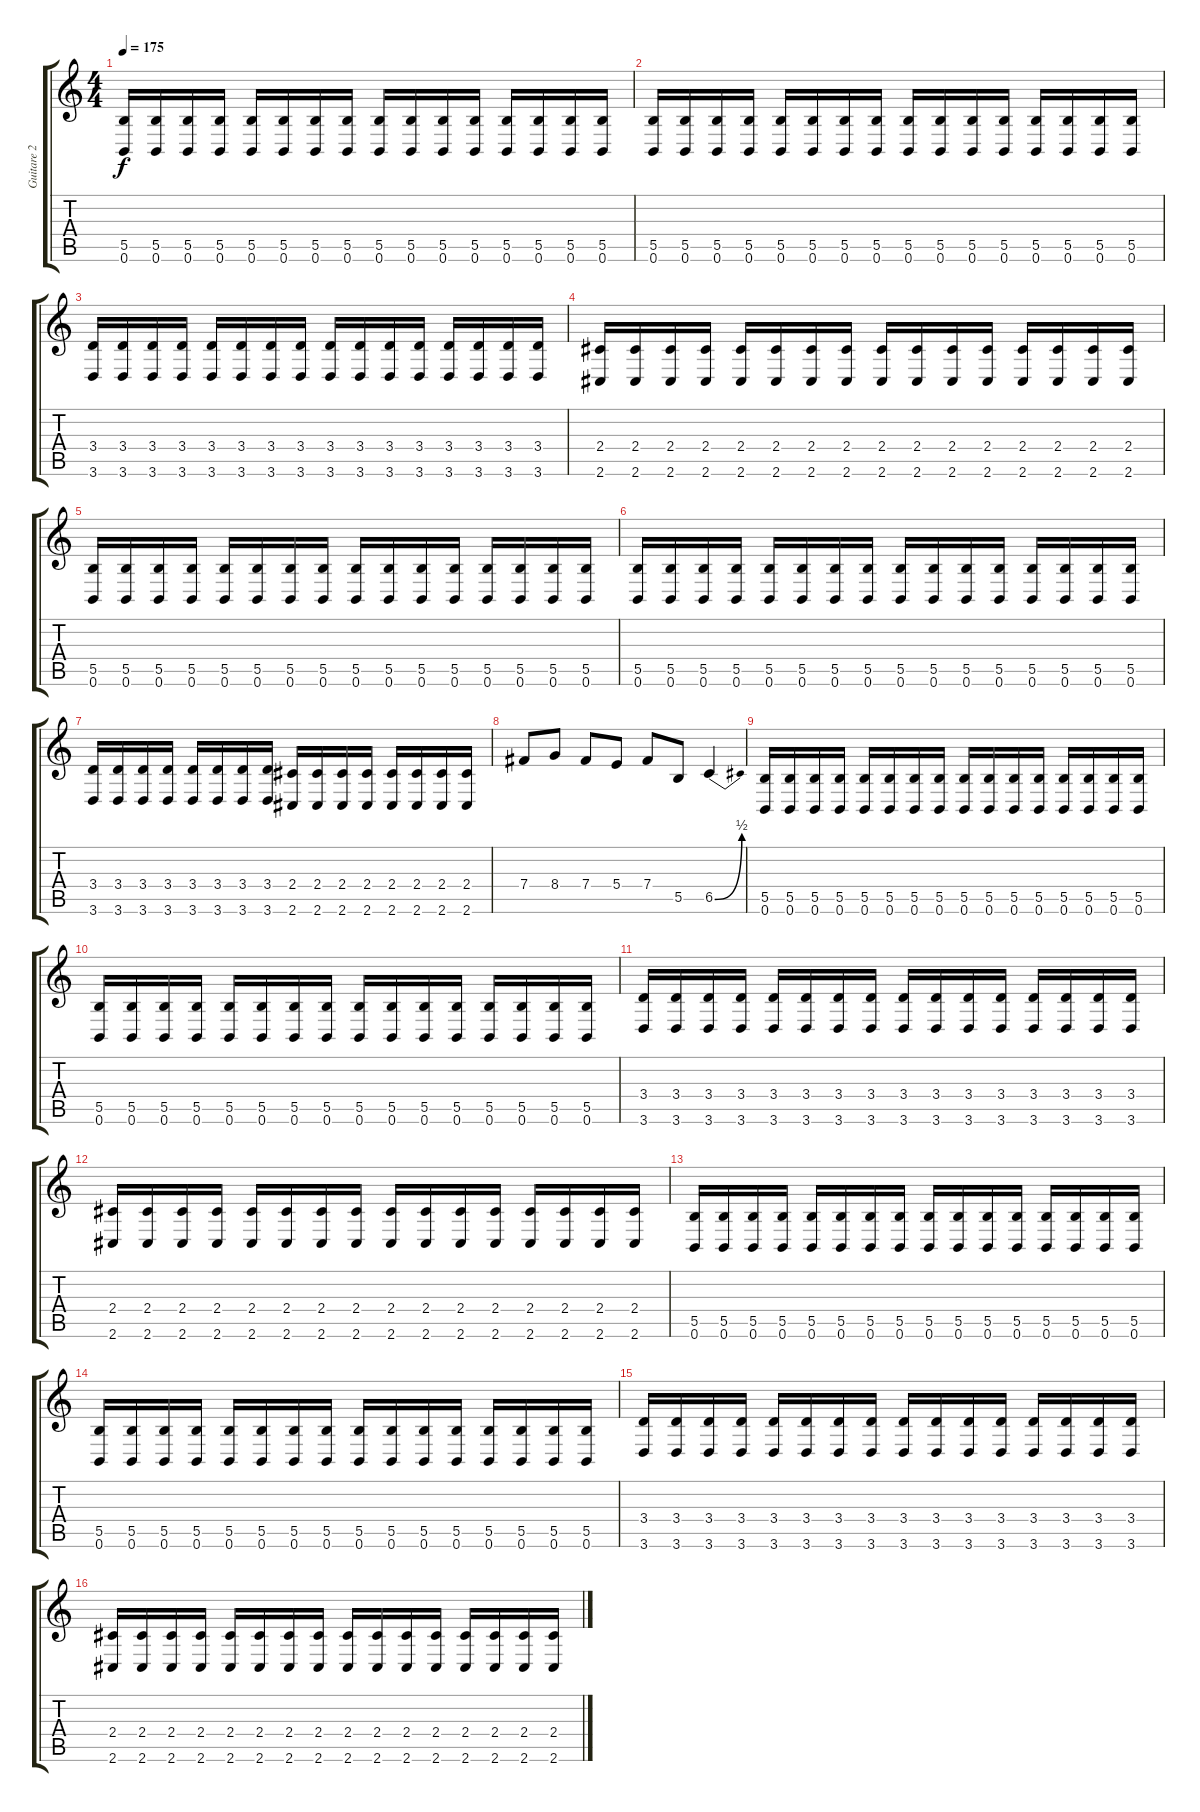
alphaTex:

\track ("Guitare 2" "Guitare 2") {instrument distortionguitar}
\staff {score tabs}
\tuning (Db4 Ab3 E3 B2 Gb2 B1) {hide}
\ts (4 4)
\tempo 175
\clef g2
\ks c
(5.5 0.6).16{dy f} (5.5 0.6).16 (5.5 0.6).16 (5.5 0.6).16 (5.5 0.6).16 (5.5 0.6).16 (5.5 0.6).16 (5.5 0.6).16 (5.5 0.6).16 (5.5 0.6).16 (5.5 0.6).16 (5.5 0.6).16 (5.5 0.6).16 (5.5 0.6).16 (5.5 0.6).16 (5.5 0.6).16 |
(5.5 0.6).16 (5.5 0.6).16 (5.5 0.6).16 (5.5 0.6).16 (5.5 0.6).16 (5.5 0.6).16 (5.5 0.6).16 (5.5 0.6).16 (5.5 0.6).16 (5.5 0.6).16 (5.5 0.6).16 (5.5 0.6).16 (5.5 0.6).16 (5.5 0.6).16 (5.5 0.6).16 (5.5 0.6).16 |
(3.4 3.6).16 (3.4 3.6).16 (3.4 3.6).16 (3.4 3.6).16 (3.4 3.6).16 (3.4 3.6).16 (3.4 3.6).16 (3.4 3.6).16 (3.4 3.6).16 (3.4 3.6).16 (3.4 3.6).16 (3.4 3.6).16 (3.4 3.6).16 (3.4 3.6).16 (3.4 3.6).16 (3.4 3.6).16 |
(2.4 2.6).16 (2.4 2.6).16 (2.4 2.6).16 (2.4 2.6).16 (2.4 2.6).16 (2.4 2.6).16 (2.4 2.6).16 (2.4 2.6).16 (2.4 2.6).16 (2.4 2.6).16 (2.4 2.6).16 (2.4 2.6).16 (2.4 2.6).16 (2.4 2.6).16 (2.4 2.6).16 (2.4 2.6).16 |
(5.5 0.6).16 (5.5 0.6).16 (5.5 0.6).16 (5.5 0.6).16 (5.5 0.6).16 (5.5 0.6).16 (5.5 0.6).16 (5.5 0.6).16 (5.5 0.6).16 (5.5 0.6).16 (5.5 0.6).16 (5.5 0.6).16 (5.5 0.6).16 (5.5 0.6).16 (5.5 0.6).16 (5.5 0.6).16 |
(5.5 0.6).16 (5.5 0.6).16 (5.5 0.6).16 (5.5 0.6).16 (5.5 0.6).16 (5.5 0.6).16 (5.5 0.6).16 (5.5 0.6).16 (5.5 0.6).16 (5.5 0.6).16 (5.5 0.6).16 (5.5 0.6).16 (5.5 0.6).16 (5.5 0.6).16 (5.5 0.6).16 (5.5 0.6).16 |
(3.4 3.6).16 (3.4 3.6).16 (3.4 3.6).16 (3.4 3.6).16 (3.4 3.6).16 (3.4 3.6).16 (3.4 3.6).16 (3.4 3.6).16 (2.4 2.6).16 (2.4 2.6).16 (2.4 2.6).16 (2.4 2.6).16 (2.4 2.6).16 (2.4 2.6).16 (2.4 2.6).16 (2.4 2.6).16 |
7.4.8 8.4.8 7.4.8 5.4.8 7.4.8 5.5.8 6.5{be (bend 0 0 60 2)}.4 |
(5.5 0.6).16 (5.5 0.6).16 (5.5 0.6).16 (5.5 0.6).16 (5.5 0.6).16 (5.5 0.6).16 (5.5 0.6).16 (5.5 0.6).16 (5.5 0.6).16 (5.5 0.6).16 (5.5 0.6).16 (5.5 0.6).16 (5.5 0.6).16 (5.5 0.6).16 (5.5 0.6).16 (5.5 0.6).16 |
(5.5 0.6).16 (5.5 0.6).16 (5.5 0.6).16 (5.5 0.6).16 (5.5 0.6).16 (5.5 0.6).16 (5.5 0.6).16 (5.5 0.6).16 (5.5 0.6).16 (5.5 0.6).16 (5.5 0.6).16 (5.5 0.6).16 (5.5 0.6).16 (5.5 0.6).16 (5.5 0.6).16 (5.5 0.6).16 |
(3.4 3.6).16 (3.4 3.6).16 (3.4 3.6).16 (3.4 3.6).16 (3.4 3.6).16 (3.4 3.6).16 (3.4 3.6).16 (3.4 3.6).16 (3.4 3.6).16 (3.4 3.6).16 (3.4 3.6).16 (3.4 3.6).16 (3.4 3.6).16 (3.4 3.6).16 (3.4 3.6).16 (3.4 3.6).16 |
(2.4 2.6).16 (2.4 2.6).16 (2.4 2.6).16 (2.4 2.6).16 (2.4 2.6).16 (2.4 2.6).16 (2.4 2.6).16 (2.4 2.6).16 (2.4 2.6).16 (2.4 2.6).16 (2.4 2.6).16 (2.4 2.6).16 (2.4 2.6).16 (2.4 2.6).16 (2.4 2.6).16 (2.4 2.6).16 |
(5.5 0.6).16 (5.5 0.6).16 (5.5 0.6).16 (5.5 0.6).16 (5.5 0.6).16 (5.5 0.6).16 (5.5 0.6).16 (5.5 0.6).16 (5.5 0.6).16 (5.5 0.6).16 (5.5 0.6).16 (5.5 0.6).16 (5.5 0.6).16 (5.5 0.6).16 (5.5 0.6).16 (5.5 0.6).16 |
(5.5 0.6).16 (5.5 0.6).16 (5.5 0.6).16 (5.5 0.6).16 (5.5 0.6).16 (5.5 0.6).16 (5.5 0.6).16 (5.5 0.6).16 (5.5 0.6).16 (5.5 0.6).16 (5.5 0.6).16 (5.5 0.6).16 (5.5 0.6).16 (5.5 0.6).16 (5.5 0.6).16 (5.5 0.6).16 |
(3.4 3.6).16 (3.4 3.6).16 (3.4 3.6).16 (3.4 3.6).16 (3.4 3.6).16 (3.4 3.6).16 (3.4 3.6).16 (3.4 3.6).16 (3.4 3.6).16 (3.4 3.6).16 (3.4 3.6).16 (3.4 3.6).16 (3.4 3.6).16 (3.4 3.6).16 (3.4 3.6).16 (3.4 3.6).16 |
(2.4 2.6).16 (2.4 2.6).16 (2.4 2.6).16 (2.4 2.6).16 (2.4 2.6).16 (2.4 2.6).16 (2.4 2.6).16 (2.4 2.6).16 (2.4 2.6).16 (2.4 2.6).16 (2.4 2.6).16 (2.4 2.6).16 (2.4 2.6).16 (2.4 2.6).16 (2.4 2.6).16 (2.4 2.6).16
